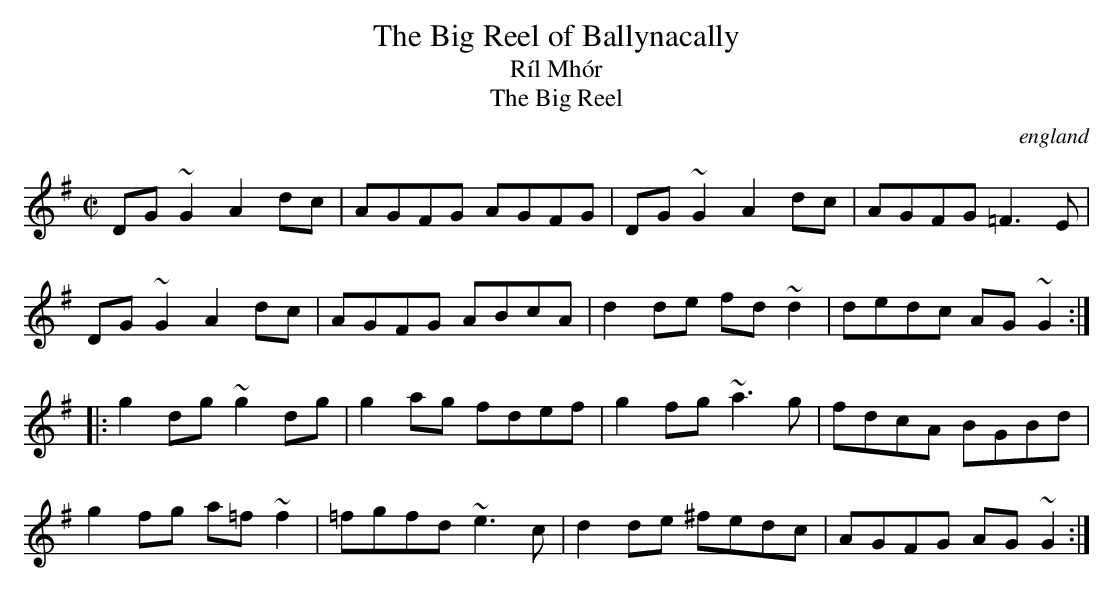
X:1
T:Big Reel of Ballynacally, The
T:R\'il Mh\'or
T:Big Reel, The
O:england
M:C|
K:G
DG~G2 A2dc|AGFG AGFG|DG~G2 A2dc|AGFG =F3E|
DG~G2 A2dc|AGFG ABcA|d2de fd~d2|dedc AG~G2:|
|:g2dg ~g2dg|g2ag fdef|g2fg ~a3g|fdcA BGBd|
g2fg a=f~f2|=fgfd ~e3c|d2de ^fedc|AGFG AG~G2:|
